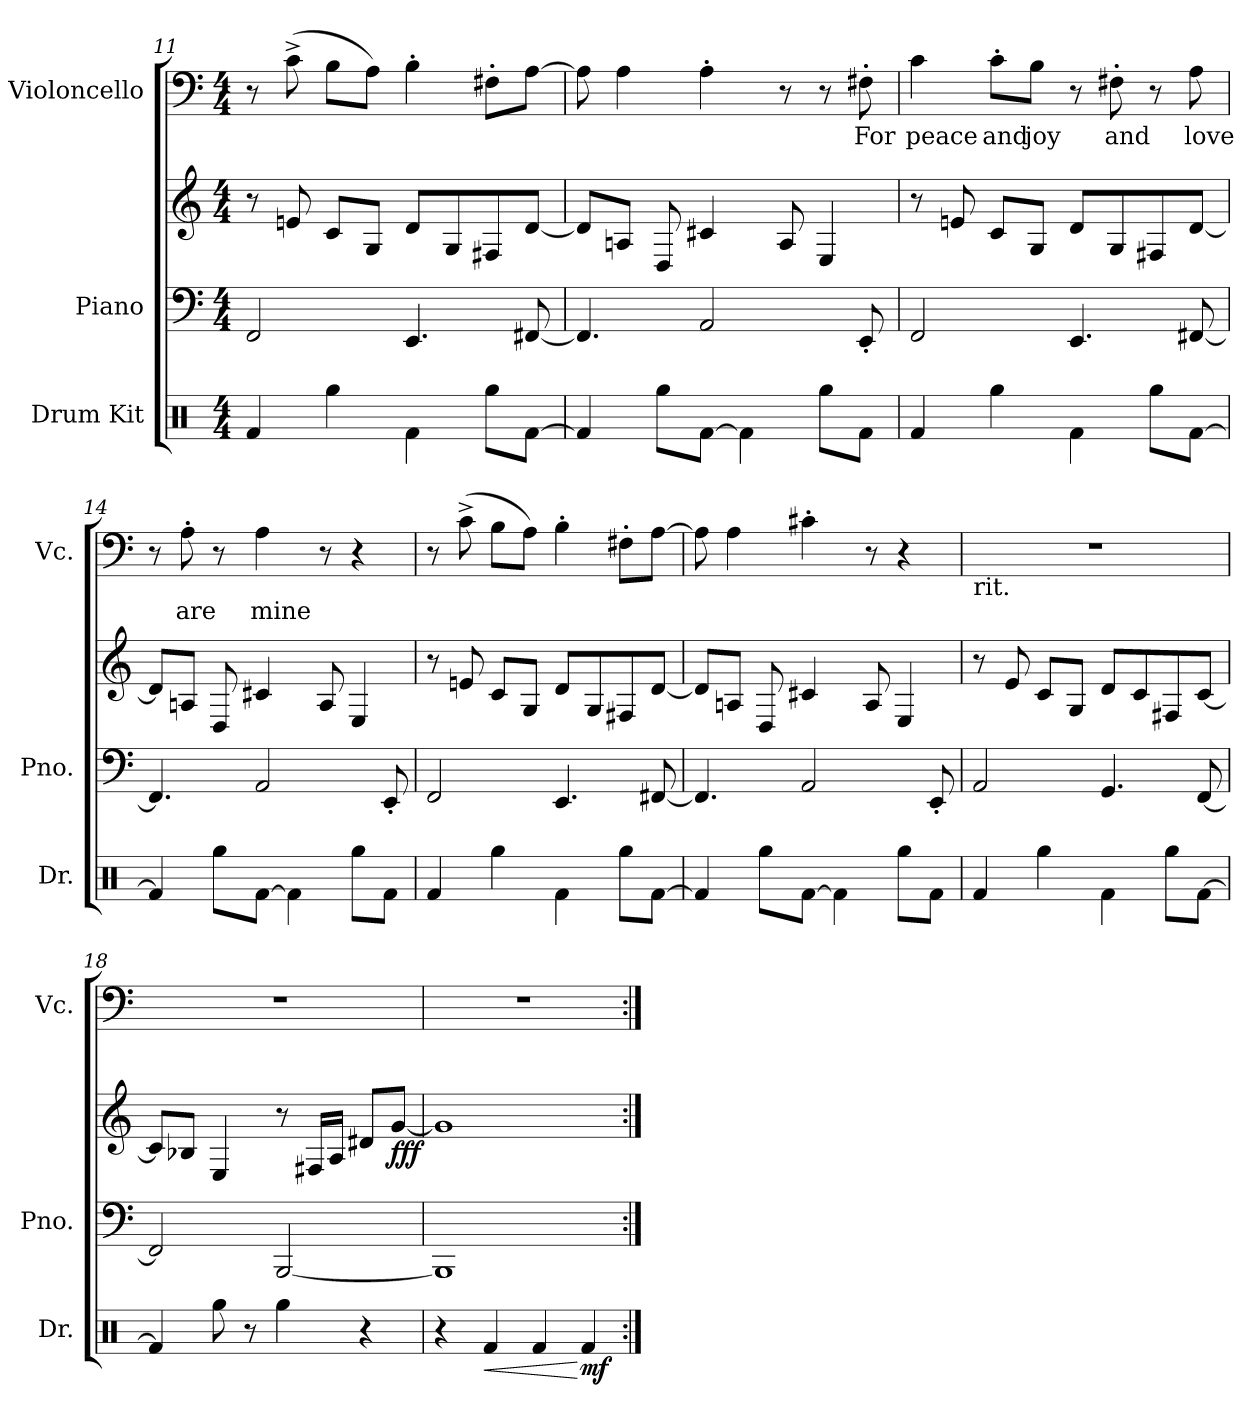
**kern	**dynam	**kern	**kern	**dynam	**kern	**text
*part3	*part3	*part2	*part2	*part2	*part1	*part1
*staff4	*staff4	*staff3	*staff2	*staff2/3	*staff1	*staff1
*I"Drum Kit	*	*I"Piano	*	*	*I"Violoncello	*
*I'Dr.	*	*I'Pno.	*	*	*I'Vc.	*
!!LO:LB:g=z
*clefX	*	*clefF4	*clefG2	*	*clefF4	*
*k[]	*	*k[]	*k[]	*	*k[]	*
*M4/4	*	*M4/4	*M4/4	*	*M4/4	*
=11	=11	=11	=11	=11	=11	=11
4Rf/	.	2FF/	8r	.	8r	.
.	.	.	8en/	.	(>8c^\	.
4Rgg\	.	.	8c/L	.	8B\L	.
.	.	.	8G/J	.	8A\J)	.
4Rf\	.	4.EE/	8d/L	.	4B'\	.
.	.	.	8G/	.	.	.
8Rgg\L	.	.	8F#X/	.	8F#X'\L	.
[8Rf\J	.	[8FF#X/	[8d/J	.	[8A\J	.
=12	=12	=12	=12	=12	=12	=12
4Rf/]	.	4.FF#/]	8d/L]	.	8A\]	.
.	.	.	8An/J	.	4A\	.
8Rgg\L	.	.	8D/	.	.	.
[8Rf\J	.	2AA/	4c#X/	.	4A'\	.
4Rf\]	.	.	.	.	.	.
.	.	.	8A/	.	8r	.
8Rgg\L	.	.	4E/	.	8r	.
!	!	!	!	!	!	!LO:LY:b
8Rf\J	.	8EE'/	.	.	8F#X'\	For
!!LO:LB:g=z
=13	=13	=13	=13	=13	=13	=13
!	!	!	!	!	!	!LO:LY:b
4Rf/	.	2FF/	8r	.	4c\	peace
.	.	.	8en/	.	.	.
!	!	!	!	!	!	!LO:LY:b
4Rgg\	.	.	8c/L	.	8c'\L	and
!	!	!	!	!	!	!LO:LY:b
.	.	.	8G/J	.	8B\J	joy
4Rf\	.	4.EE/	8d/L	.	8r	.
!	!	!	!	!	!	!LO:LY:b
.	.	.	8G/	.	8F#X'\	and
8Rgg\L	.	.	8F#X/	.	8r	.
!	!	!	!	!	!	!LO:LY:b
[8Rf\J	.	[8FF#X/	[8d/J	.	8A\	love
=14	=14	=14	=14	=14	=14	=14
4Rf/]	.	4.FF#/]	8d/L]	.	8r	.
!	!	!	!	!	!	!LO:LY:b
.	.	.	8An/J	.	8A'\	are
8Rgg\L	.	.	8D/	.	8r	.
!	!	!	!	!	!	!LO:LY:b
[8Rf\J	.	2AA/	4c#X/	.	4A\	mine
4Rf\]	.	.	.	.	.	.
.	.	.	8A/	.	8r	.
8Rgg\L	.	.	4E/	.	4r	.
8Rf\J	.	8EE'/	.	.	.	.
!!LO:PB:g=z
=15	=15	=15	=15	=15	=15	=15
4Rf/	.	2FF/	8r	.	8r	.
.	.	.	8en/	.	(>8c^\	.
4Rgg\	.	.	8c/L	.	8B\L	.
.	.	.	8G/J	.	8A\J)	.
4Rf\	.	4.EE/	8d/L	.	4B'\	.
.	.	.	8G/	.	.	.
8Rgg\L	.	.	8F#X/	.	8F#X'\L	.
[8Rf\J	.	[8FF#X/	[8d/J	.	[8A\J	.
=16	=16	=16	=16	=16	=16	=16
4Rf/]	.	4.FF#/]	8d/L]	.	8A\]	.
.	.	.	8An/J	.	4A\	.
8Rgg\L	.	.	8D/	.	.	.
[8Rf\J	.	2AA/	4c#X/	.	4c#X'\	.
4Rf\]	.	.	.	.	.	.
.	.	.	8A/	.	8r	.
8Rgg\L	.	.	4E/	.	4r	.
8Rf\J	.	8EE'/	.	.	.	.
!!LO:PB:g=z
=17	=17	=17	=17	=17	=17	=17
!	!	!	!	!	!LO:TX:b:t=rit.	!
4Rf/	.	2AA/	8r	.	1r	.
.	.	.	8e/	.	.	.
4Rgg\	.	.	8c/L	.	.	.
.	.	.	8G/J	.	.	.
4Rf\	.	4.GG/	8d/L	.	.	.
.	.	.	8c/	.	.	.
8Rgg\L	.	.	8F#X/	.	.	.
[8Rf\J	.	[8FF/	[8c/J	.	.	.
=18	=18	=18	=18	=18	=18	=18
4Rf/]	.	2FF/]	8c/L]	.	1r	.
.	.	.	8B-X/J	.	.	.
8Rgg\	.	.	4E/	.	.	.
8r	.	.	.	.	.	.
4Rgg\	.	[2BBB/	8r	.	.	.
.	.	.	16F#X/LL	.	.	.
.	.	.	16A/JJ	.	.	.
4r	.	.	8d#X/L	.	.	.
!	!	!	!	!LO:DY:b	!	!
.	.	.	[8g/J	fff	.	.
=19	=19	=19	=19	=19	=19	=19
*	*	*	*	*	*MM96	*
4r	.	1BBB]	1g]	.	1r	.
!	!LO:HP:b	!	!	!	!	!
!	!LO:DY:n=1:b	!	!	!	!	!
!	!LO:DY:n=2:b	!	!	!	!	!
4Rf/	< p fff	.	.	.	.	.
4Rf/	.	.	.	.	.	.
!	!LO:DY:n=3:b	!	!	!	!	!
4Rf/	[ mf	.	.	.	.	.
=:|!	=:|!	=:|!	=:|!	=:|!	=:|!	=:|!
*-	*-	*-	*-	*-	*-	*-
